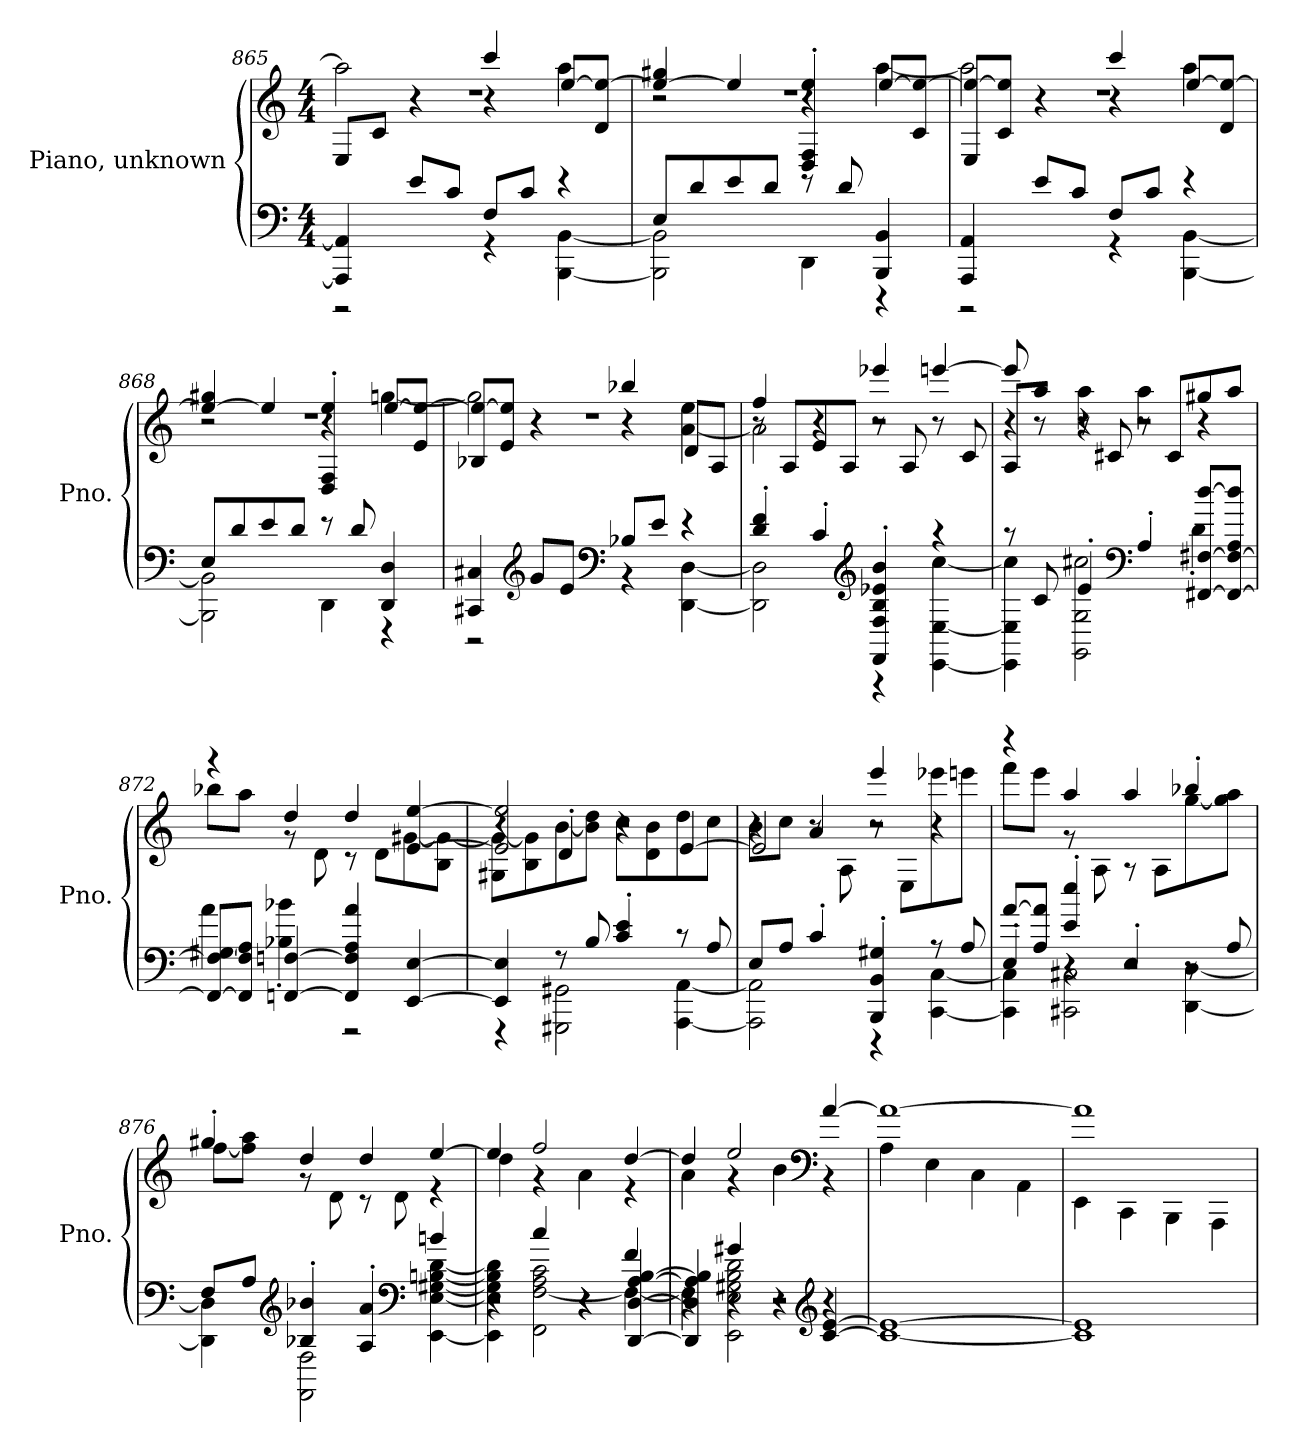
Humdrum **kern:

**kern	**kern
*part1	*part1
*staff2	*staff1
*I"Piano, unknown	*
*I'Pno.	*
*clefF4	*clefG2
*k[]	*k[]
*M4/4	*M4/4
=865	=865
*^	*^
*	*	*	*^
4AAA/] 4AA/]	2r	1r	2aa\]	8E/L
.	.	.	.	8c/J
8e/L	.	.	.	4r
8c/J	.	.	.	.
8F/L	4r	.	4r	4ccc/
8c/J	.	.	.	.
4r	[4BBB\ [4BB\	.	4aa\	[8ee/L
.	.	.	.	8d/ 8ee/_J
!!LO:LB:g=z	!!	!!
=866	=866	=866	=866	=866
8E/L	2BBB\] 2BB\]	1r	2r	4ee/_ 4gg#X/
8d/	.	.	.	.
8e/	.	.	.	4ee/]
8d/J	.	.	.	.
8r	4DD\	.	4r	4D/' 4F/' 4ee/'
8d/	.	.	.	.
4BBB/ 4BB/	4r	.	[4aa\	[8ee/L
.	.	.	.	8c/ 8ee/_J
=867	=867	=867	=867	=867
4AAA/ 4AA/	2r	1r	2aa\]	8E/ 8ee/_L
.	.	.	.	8c/ 8ee/]J
8e/L	.	.	.	4r
8c/J	.	.	.	.
8F/L	4r	.	4r	4ccc/
8c/J	.	.	.	.
4r	[4BBB\ [4BB\	.	4aa\	[8ee/L
.	.	.	.	8d/ 8ee/_J
=868	=868	=868	=868	=868
8E/L	2BBB\] 2BB\]	1r	2r	4ee/_ 4gg#X/
8d/	.	.	.	.
8e/	.	.	.	4ee/]
8d/J	.	.	.	.
8r	4DD\	.	4r	4D/' 4F/' 4ee/'
8d/	.	.	.	.
4DD/ 4D/	4r	.	[4ggn\	[8ee/L
.	.	.	.	8e/ 8ee/_J
!!LO:LB:g=z	!!	!!
=869	=869	=869	=869	=869
4CC#X/ 4C#X/	2r	1r	2gg\]	8B-X/ 8ee/_L
.	.	.	.	8e/ 8ee/]J
*clefG2	*	*	*	*
8g/L	.	.	.	4r
8e/J	.	.	.	.
*clefF4	*	*	*	*
8B-X/L	4r	.	4r	4bb-X/
8e/J	.	.	.	.
4r	[4DD\ [4D\	.	[4a\ 4ee\	8d/L
.	.	.	.	8A/J
=870	=870	=870	=870	=870
4d/' 4f/'	2DD\] 2D\]	4ff/	2a\]	8r
.	.	.	.	8A/L
4c'/	.	4r	.	8e/
.	.	.	.	8A/J
*clefG2	*	*	*	*
4FF/' 4F/' 4B/' 4e-X/' 4b/'	4r	4eee-X/	2r	8r
.	.	.	.	8A/
4r	[4EE\ [4E\ [4cc\	[4eeen/	.	8r
.	.	.	.	8c/
=871	=871	=871	=871	=871
8r	4EE\] 4E\] 4cc\]	8eee/]	4r	8A/L
8c/	.	8r	.	8aa/J
4e'/	2GG\ 2G\ 2cc#X\	4r	4aa\	8r
.	.	.	.	8c#X/
*clefF4	*	*	*	*
4A'/	.	2r	4aa\	8r
.	.	.	.	8c#/L
[8FF#X/ [8F#X/ [8dd/L	4d'\	.	4r	8gg#X/
8FF#/_ 8F#/_ 8A/ 8dd/]J	.	.	.	8aa/J
*	*	*	*v	*v
!!LO:LB:g=z
=872	=872	=872	=872
8FF#/_ 8F#/_ 8G#X/L	4a\	4r	8bb-X\L
8FF#/] 8F#/] 8A/J	.	.	8aa\J
[4FFn/ [4Fn/	4B-X\' 4b-X\'	4dd/	8r
.	.	.	8d\
4FF/] 4F/] 4A/ 4a/	2r	4dd/	8r
.	.	.	8d\L
[4EE/ [4E/	.	[4e/ [4ee/	[8g#X\
.	.	.	8B\ 8g#\_J
=873	=873	=873	=873
*	*	*	*^
4EE/] 4E/]	4r	2e/] 2ee/]	8G#X\ 8g#\_L	4r
.	.	.	8B\ 8g#\]	.
8r	2GGG#X\ 2GG#X\	.	[8b\	4d'/
8B/	.	.	8b\] 8dd\J	.
4c/' 4e/'	.	2r	8cc\L	4r
.	.	.	8d\ 8b\	.
8r	[4AAA\ [4AA\	.	8dd\	[4e/
8A/	.	.	8cc\J	.
=874	=874	=874	=874	=874
8E/L	2AAA\] 2AA\]	4r	8b\L	2e/]
8A/J	.	.	8cc\J	.
4c'/	.	4a/	8r	.
.	.	.	8A\	.
4BBB/' 4BB/' 4G#X/'	4r	4eee/	8r	2r
.	.	.	8E\L	.
8r	[4CC\ [4C\	4r	8eee-X\	.
8A/	.	.	8eeen\J	.
*	*	*	*v	*v
!!LO:LB:g=z
=875	=875	=875	=875
*	*^	*	*
[8a/L	4CC\] 4C\]	4E'/	4r	8fff\L
8A/ 8a/]J	.	.	.	8eee\J
4e/' 4ee/'	2CC#X\ 2C#X\	4r	4aa/	8r
.	.	.	.	8A\
4E'/	.	2r	4aa/	8r
.	.	.	.	8A\L
8r	[4DD\ [4D\	.	4bb-X'/	[8gg\
8A/	.	.	.	8gg\] 8aa\J
*	*v	*v	*	*
=876	=876	=876	=876
8F/L	4DD\] 4D\]	4gg#X'/	[8ff\L
8A/J	.	.	8ff\] 8aa\J
*clefG2	*	*	*
4B-X/' 4b-X/'	2FF\ 2F\	4dd/	8r
.	.	.	8d\
4A/' 4a/'	.	4dd/	8r
.	.	.	8d\
*clefF4	*	*	*
4bn/	[4EE\ [4E\ [4G#X\ [4Bn\ [4d\	[4ee/	4r
=877	=877	=877	=877
*	*^	*	*
4r	4EE\] 4E\] 4G#\] 4B\] 4d\]	2r	4ee/]	4dd\
4cc/	2FF\ [2F\ 2A\ 2c\	.	2ff/	4r
4r	.	4r	.	4a\
4f/	4F\_	[4DD/ [4D/ [4A/ [4B/	[4dd/	4r
=878	=878	=878	=878	=878
4r	4F\]	4DD/] 4D/] 4A/] 4B/]	4dd/]	4a\
4g#X/	2EE\ 2E\ 2G#X\ 2B\ 2d\	4r	2ee/	4r
4r	.	2r	.	4b\
*clefG2	*	*	*clefF4	*
[4c/ [4e/	4r	.	[4a/	4r
*v	*v	*v	*	*
!!LO:PB:g=z	!!
=879	=879	=879
1c_ 1e_	1a_	4A\
.	.	4E\
.	.	4C\
.	.	4AA\
=880	=880	=880
1c] 1e]	1a]	4EE\
.	.	4CC\
.	.	4BBB\
.	.	4AAA\
*	*v	*v
=	=
*-	*-
